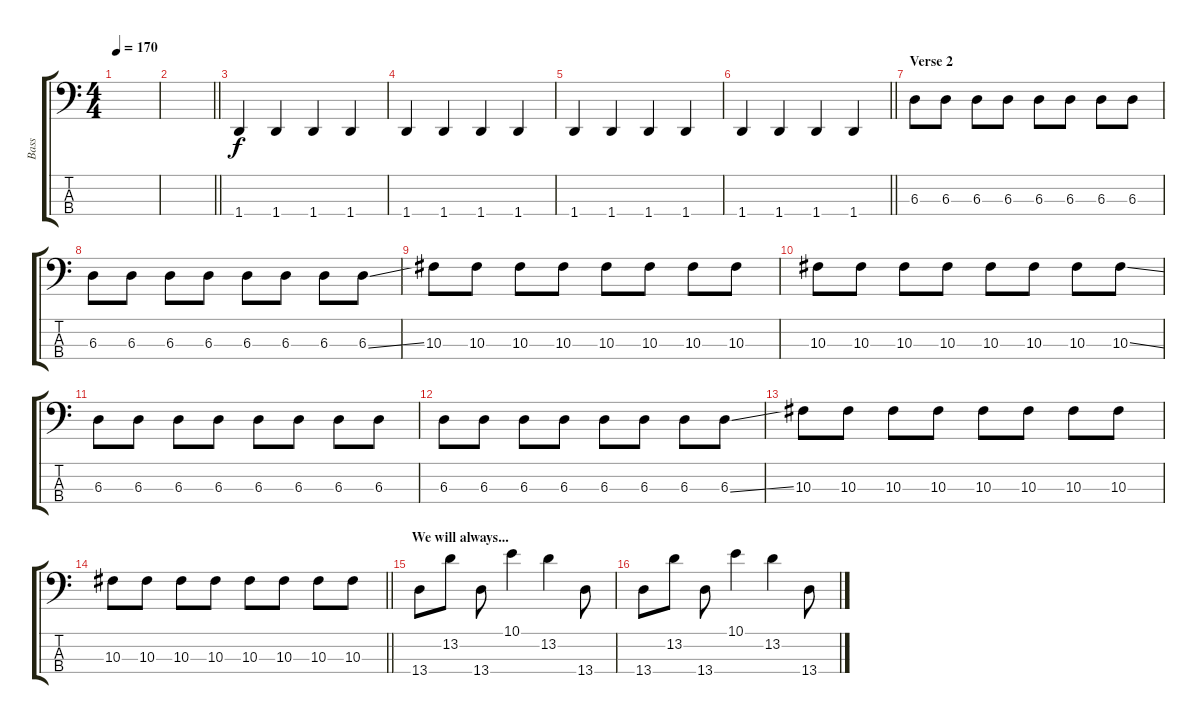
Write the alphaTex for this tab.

\track ("Bass" "Bass") {instrument electricbasspick}
\staff {score tabs}
\tuning (Gb2 Db2 Ab1 Db1) {hide}
\ts (4 4)
\tempo 170
\clef f4
\ks c
|
\barLineRight lightlight
|
\section ("" "")
1.4.4 1.4.4 1.4.4 1.4.4 |
1.4.4 1.4.4 1.4.4 1.4.4 |
1.4.4 1.4.4 1.4.4 1.4.4 |
\barLineRight lightlight
1.4.4 1.4.4 1.4.4 1.4.4 |
\section ("" "Verse 2")
6.3.8 6.3.8 6.3.8 6.3.8 6.3.8 6.3.8 6.3.8 6.3.8 |
6.3.8 6.3.8 6.3.8 6.3.8 6.3.8 6.3.8 6.3.8 6.3{ss}.8 |
10.3.8 10.3.8 10.3.8 10.3.8 10.3.8 10.3.8 10.3.8 10.3.8 |
10.3.8 10.3.8 10.3.8 10.3.8 10.3.8 10.3.8 10.3.8 10.3{ss}.8 |
6.3.8 6.3.8 6.3.8 6.3.8 6.3.8 6.3.8 6.3.8 6.3.8 |
6.3.8 6.3.8 6.3.8 6.3.8 6.3.8 6.3.8 6.3.8 6.3{ss}.8 |
10.3.8 10.3.8 10.3.8 10.3.8 10.3.8 10.3.8 10.3.8 10.3.8 |
\barLineRight lightlight
10.3.8 10.3.8 10.3.8 10.3.8 10.3.8 10.3.8 10.3.8 10.3.8 |
\section ("" "We will always...")
13.4.8 13.2.8 13.4.8 10.1.4 13.2.4 13.4.8 |
13.4.8 13.2.8 13.4.8 10.1.4 13.2.4 13.4.8
